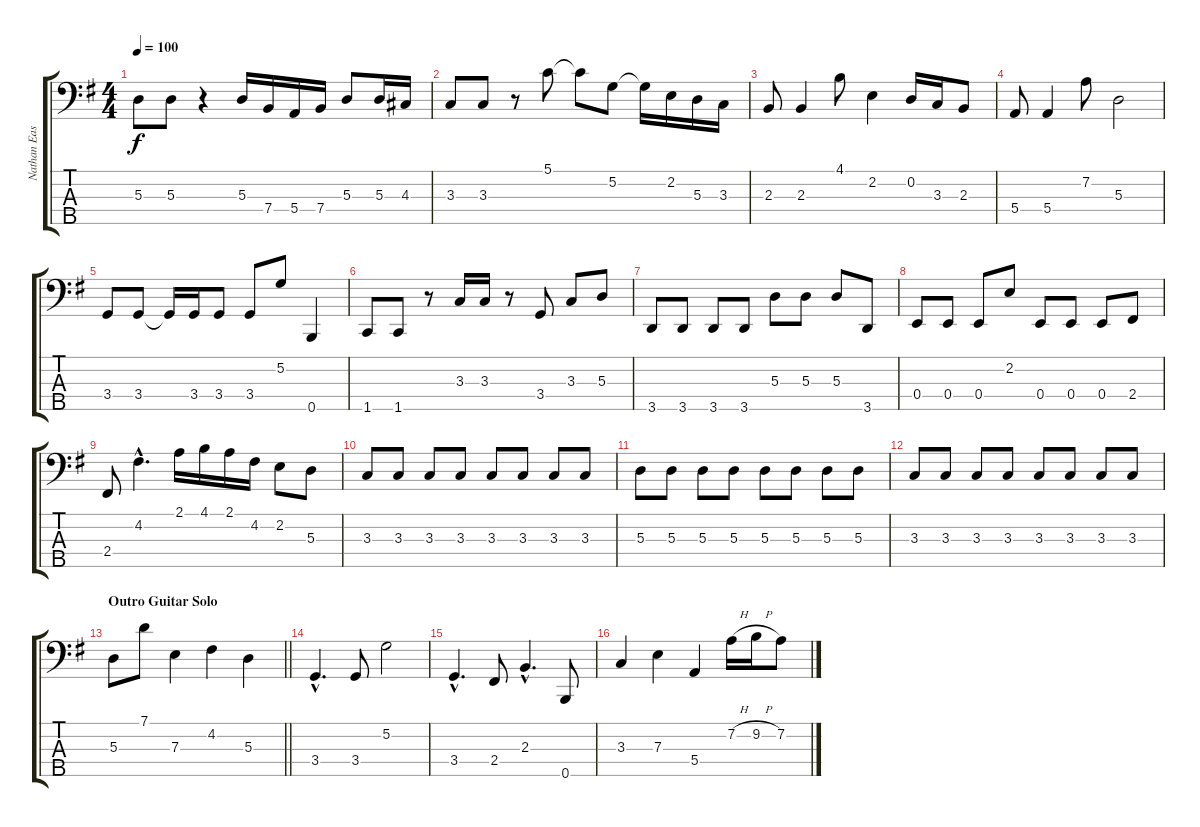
\track ("Nathan East Bass" "Nathan Eas") {instrument electricbassfinger}
\staff {score tabs}
\tuning (G2 D2 A1 E1 B0) {hide}
\ts (4 4)
\tempo 100
\clef f4
\ks g
5.3.8{dy f} 5.3.8 r.4 5.3.16 7.4.16 5.4.16 7.4.16 5.3.8 5.3.16 4.3.16 |
3.3.8 3.3.8 r.8 5.1.8 5.1{t}.8 5.2.8 5.2{t}.16 2.2.16 5.3.16 3.3.16 |
2.3.8 2.3.4 4.1.8 2.2.4 0.2.16 3.3.16 2.3.8 |
5.4.8 5.4.4 7.2.8 5.3.2 |
3.4.8 3.4.8 3.4{t}.16 3.4.16 3.4.8 3.4.8 5.2.8 0.5.4 |
1.5.8 1.5.8 r.8 3.3.16 3.3.16 r.8 3.4.8 3.3.8 5.3.8 |
3.5.8 3.5.8 3.5.8 3.5.8 5.3.8 5.3.8 5.3.8 3.5.8 |
0.4.8 0.4.8 0.4.8 2.2.8 0.4.8 0.4.8 0.4.8 2.4.8 |
2.4.8 4.2{hac}.4{d} 2.1.16 4.1.16 2.1.16 4.2.16 2.2.8 5.3.8 |
3.3.8 3.3.8 3.3.8 3.3.8 3.3.8 3.3.8 3.3.8 3.3.8 |
5.3.8 5.3.8 5.3.8 5.3.8 5.3.8 5.3.8 5.3.8 5.3.8 |
3.3.8 3.3.8 3.3.8 3.3.8 3.3.8 3.3.8 3.3.8 3.3.8 |
\section ("" "Outro Guitar Solo")
\barLineRight lightlight
5.3.8 7.1.8 7.3.4 4.2.4 5.3.4 |
3.4{hac}.4{d} 3.4.8 5.2.2 |
3.4{hac}.4{d} 2.4.8 2.3{hac}.4{d} 0.5.8 |
3.3.4 7.3.4 5.4.4 7.2{h}.16 9.2{h}.16 7.2.8
